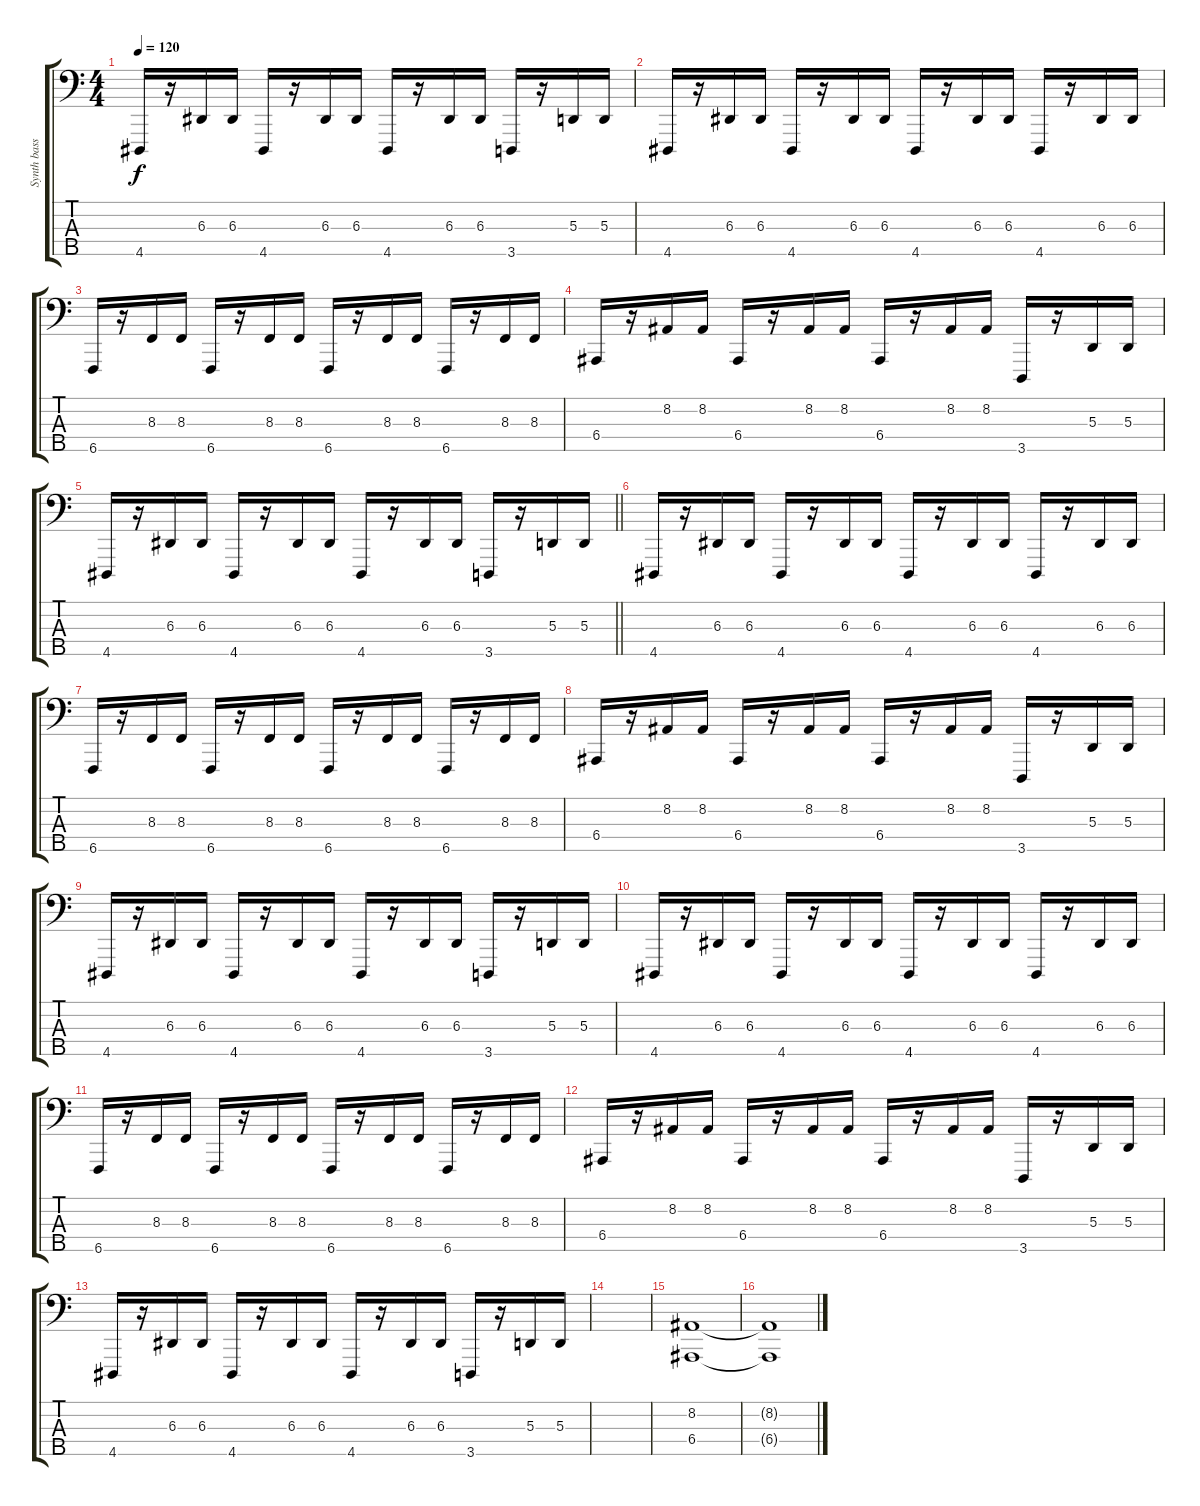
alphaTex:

\track ("Synth bass" "Synth bass") {instrument lead8bassandlead}
\staff {score tabs}
\tuning (G2 D2 A1 E1 B0) {hide}
\ts (4 4)
\tempo 120
\clef f4
\ks c
4.5.16{dy f} r.16 6.3.16 6.3.16 4.5.16 r.16 6.3.16 6.3.16 4.5.16 r.16 6.3.16 6.3.16 3.5.16 r.16 5.3.16 5.3.16 |
4.5.16 r.16 6.3.16 6.3.16 4.5.16 r.16 6.3.16 6.3.16 4.5.16 r.16 6.3.16 6.3.16 4.5.16 r.16 6.3.16 6.3.16 |
6.5.16 r.16 8.3.16 8.3.16 6.5.16 r.16 8.3.16 8.3.16 6.5.16 r.16 8.3.16 8.3.16 6.5.16 r.16 8.3.16 8.3.16 |
6.4.16 r.16 8.2.16 8.2.16 6.4.16 r.16 8.2.16 8.2.16 6.4.16 r.16 8.2.16 8.2.16 3.5.16 r.16 5.3.16 5.3.16 |
\barLineRight lightlight
4.5.16 r.16 6.3.16 6.3.16 4.5.16 r.16 6.3.16 6.3.16 4.5.16 r.16 6.3.16 6.3.16 3.5.16 r.16 5.3.16 5.3.16 |
4.5.16 r.16 6.3.16 6.3.16 4.5.16 r.16 6.3.16 6.3.16 4.5.16 r.16 6.3.16 6.3.16 4.5.16 r.16 6.3.16 6.3.16 |
6.5.16 r.16 8.3.16 8.3.16 6.5.16 r.16 8.3.16 8.3.16 6.5.16 r.16 8.3.16 8.3.16 6.5.16 r.16 8.3.16 8.3.16 |
6.4.16 r.16 8.2.16 8.2.16 6.4.16 r.16 8.2.16 8.2.16 6.4.16 r.16 8.2.16 8.2.16 3.5.16 r.16 5.3.16 5.3.16 |
4.5.16 r.16 6.3.16 6.3.16 4.5.16 r.16 6.3.16 6.3.16 4.5.16 r.16 6.3.16 6.3.16 3.5.16 r.16 5.3.16 5.3.16 |
4.5.16 r.16 6.3.16 6.3.16 4.5.16 r.16 6.3.16 6.3.16 4.5.16 r.16 6.3.16 6.3.16 4.5.16 r.16 6.3.16 6.3.16 |
6.5.16 r.16 8.3.16 8.3.16 6.5.16 r.16 8.3.16 8.3.16 6.5.16 r.16 8.3.16 8.3.16 6.5.16 r.16 8.3.16 8.3.16 |
6.4.16 r.16 8.2.16 8.2.16 6.4.16 r.16 8.2.16 8.2.16 6.4.16 r.16 8.2.16 8.2.16 3.5.16 r.16 5.3.16 5.3.16 |
4.5.16 r.16 6.3.16 6.3.16 4.5.16 r.16 6.3.16 6.3.16 4.5.16 r.16 6.3.16 6.3.16 3.5.16 r.16 5.3.16 5.3.16 |
|
(8.2 6.4).1{volume 0} |
(8.2{t} 6.4{t}).1
